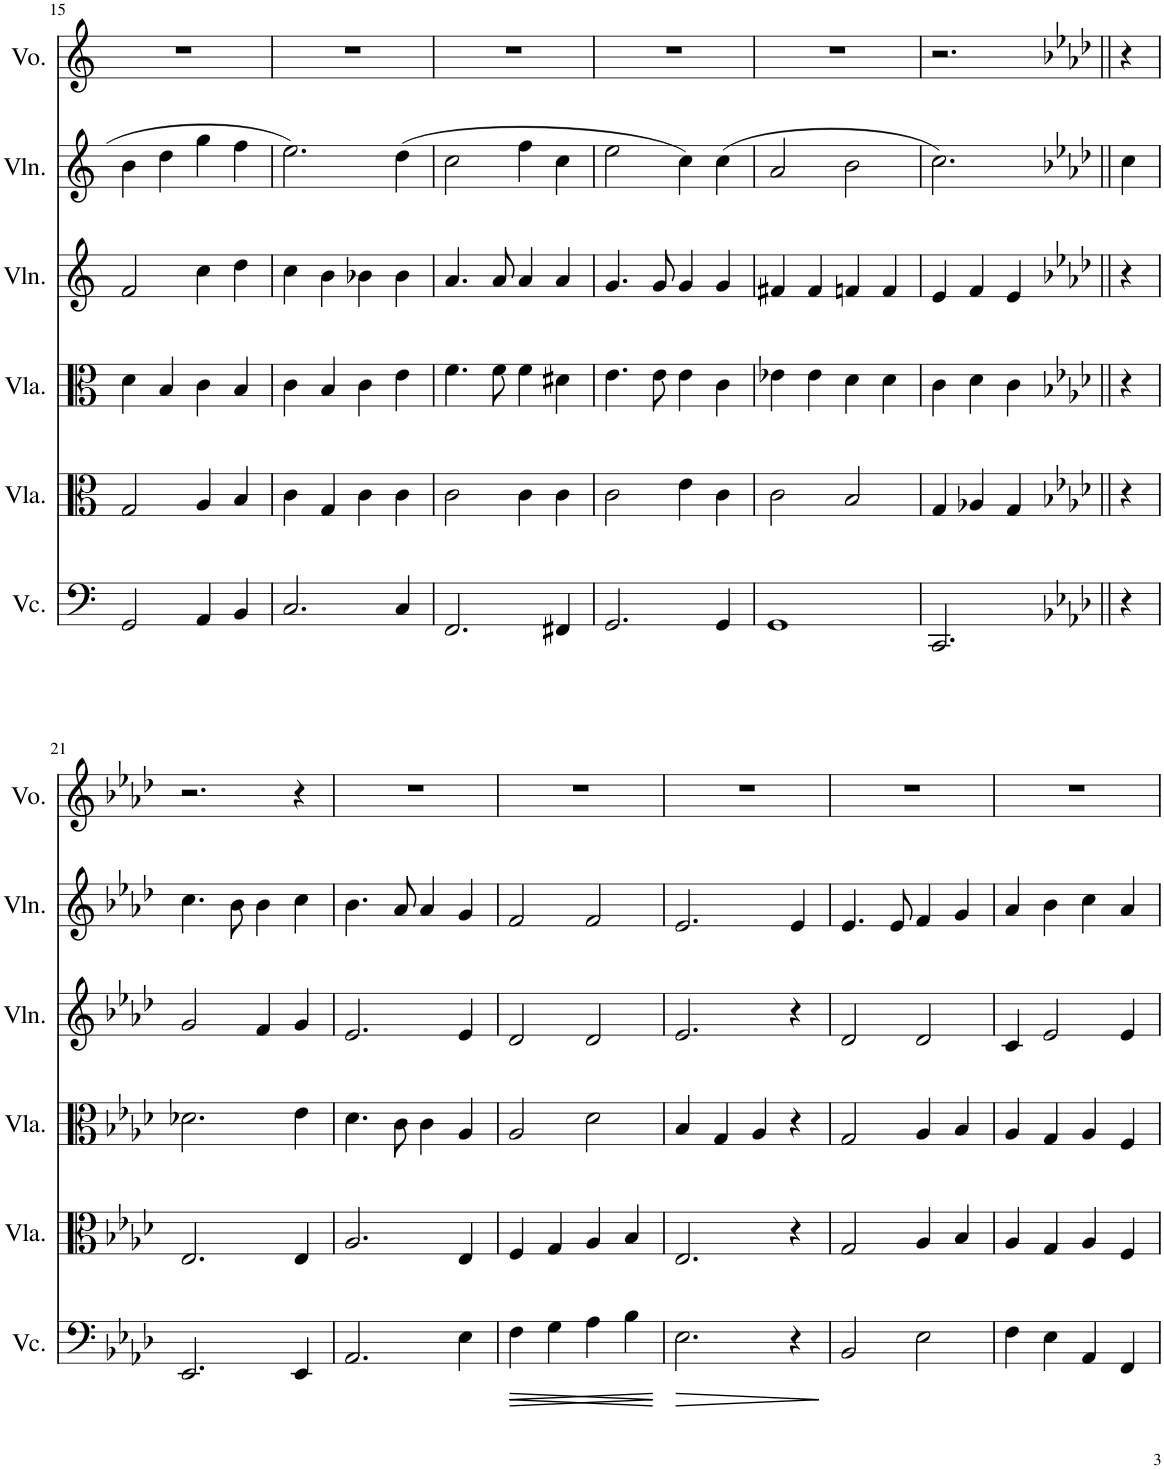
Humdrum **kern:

**kern	**dynam	**kern	**kern	**kern	**kern	**kern
*part6	*part6	*part5	*part4	*part3	*part2	*part1
*staff6	*staff6	*staff5	*staff4	*staff3	*staff2	*staff1
*I"Violoncello	*	*I"Viola	*I"Viola	*I"Violin	*I"Violin	*I"Voice
*I'Vc.	*	*I'Vla.	*I'Vla.	*I'Vln.	*I'Vln.	*I'Vo.
!!LO:PB:g=z
*clefF4	*	*clefC3	*clefC3	*clefG2	*clefG2	*clefG2
*k[]	*	*k[]	*k[]	*k[]	*k[]	*k[]
*M4/4	*	*M4/4	*M4/4	*M4/4	*M4/4	*M4/4
=15	=15	=15	=15	=15	=15	=15
2GG/	.	2G/	4d\	2f/	4b\	1r
.	.	.	4B/	.	4dd\	.
4AA/	.	4A/	4c\	4cc\	4gg\	.
4BB/	.	4B/	4B/	4dd\	4ff\	.
=16	=16	=16	=16	=16	=16	=16
2.C/	.	4c\	4c\	4cc\	2.ee\	1r
.	.	4G/	4B/	4b\	.	.
.	.	4c\	4c\	4b-X\	.	.
4C/	.	4c\	4e\	4b-\	(4dd\	.
=17	=17	=17	=17	=17	=17	=17
2.FF/	.	2c\	4.f\	4.a/	2cc\	1r
.	.	.	8f\	8a/	.	.
.	.	4c\	4f\	4a/	4ff\	.
4FF#X/	.	4c\	4d#X\	4a/	4cc\	.
=18	=18	=18	=18	=18	=18	=18
2.GG/	.	2c\	4.e\	4.g/	2ee\	1r
.	.	.	8e\	8g/	.	.
.	.	4e\	4e\	4g/	4cc\)	.
4GG/	.	4c\	4c\	4g/	(4cc\	.
=19	=19	=19	=19	=19	=19	=19
1GG	.	2c\	4e-X\	4f#X/	2a/	1r
.	.	.	4e-\	4f#/	.	.
.	.	2B/	4d\	4fn/	2b\	.
.	.	.	4d\	4f/	.	.
=20	=20	=20	=20	=20	=20	=20
2.CC/	.	4G/	4c\	4e/	2.cc\)	2.r
.	.	4A-X/	4d\	4f/	.	.
.	.	4G/	4c\	4e/	.	.
4r	.	4r	4r	4r	4cc\	4r
!!LO:LB:g=z
=21	=21	=21	=21	=21	=21	=21
2.EE-/	.	2.E-/	2.d-X\	2g/	4.cc\	2.r
.	.	.	.	.	8b-\	.
.	.	.	.	4f/	4b-\	.
4EE-/	.	4E-/	4e-\	4g/	4cc\	4r
=22	=22	=22	=22	=22	=22	=22
2.AA-/	.	2.A-/	4.d-\	2.e-/	4.b-\	1r
.	.	.	8c\	.	8a-/	.
.	.	.	4c\	.	4a-/	.
4E-\	.	4E-/	4A-/	4e-/	4g/	.
=23	=23	=23	=23	=23	=23	=23
!	!LO:HP:b	!	!	!	!	!
4F\	<	4F/	2A-/	2d-/	2f/	1r
!	!LO:HP:b	!	!	!	!	!
4G\	>	4G/	.	.	.	.
4A-\	.	4A-/	2d-\	2d-/	2f/	.
4B-\	.	4B-/	.	.	.	.
.	[ ]	.	.	.	.	.
=24	=24	=24	=24	=24	=24	=24
!	!LO:HP:b	!	!	!	!	!
2.E-\	>	2.E-/	4B-/	2.e-/	2.e-/	1r
.	.	.	4G/	.	.	.
.	.	.	4A-/	.	.	.
4r	.	4r	4r	4r	4e-/	.
.	]	.	.	.	.	.
=25	=25	=25	=25	=25	=25	=25
2BB-/	.	2G/	2G/	2d-/	4.e-/	1r
.	.	.	.	.	8e-/	.
2E-\	.	4A-/	4A-/	2d-/	4f/	.
.	.	4B-/	4B-/	.	4g/	.
=26	=26	=26	=26	=26	=26	=26
4F\	.	4A-/	4A-/	4c/	4a-/	1r
4E-\	.	4G/	4G/	2e-/	4b-\	.
4AA-/	.	4A-/	4A-/	.	4cc\	.
4FF/	.	4F/	4F/	4e-/	4a-/	.
=	=	=	=	=	=	=
*-	*-	*-	*-	*-	*-	*-
